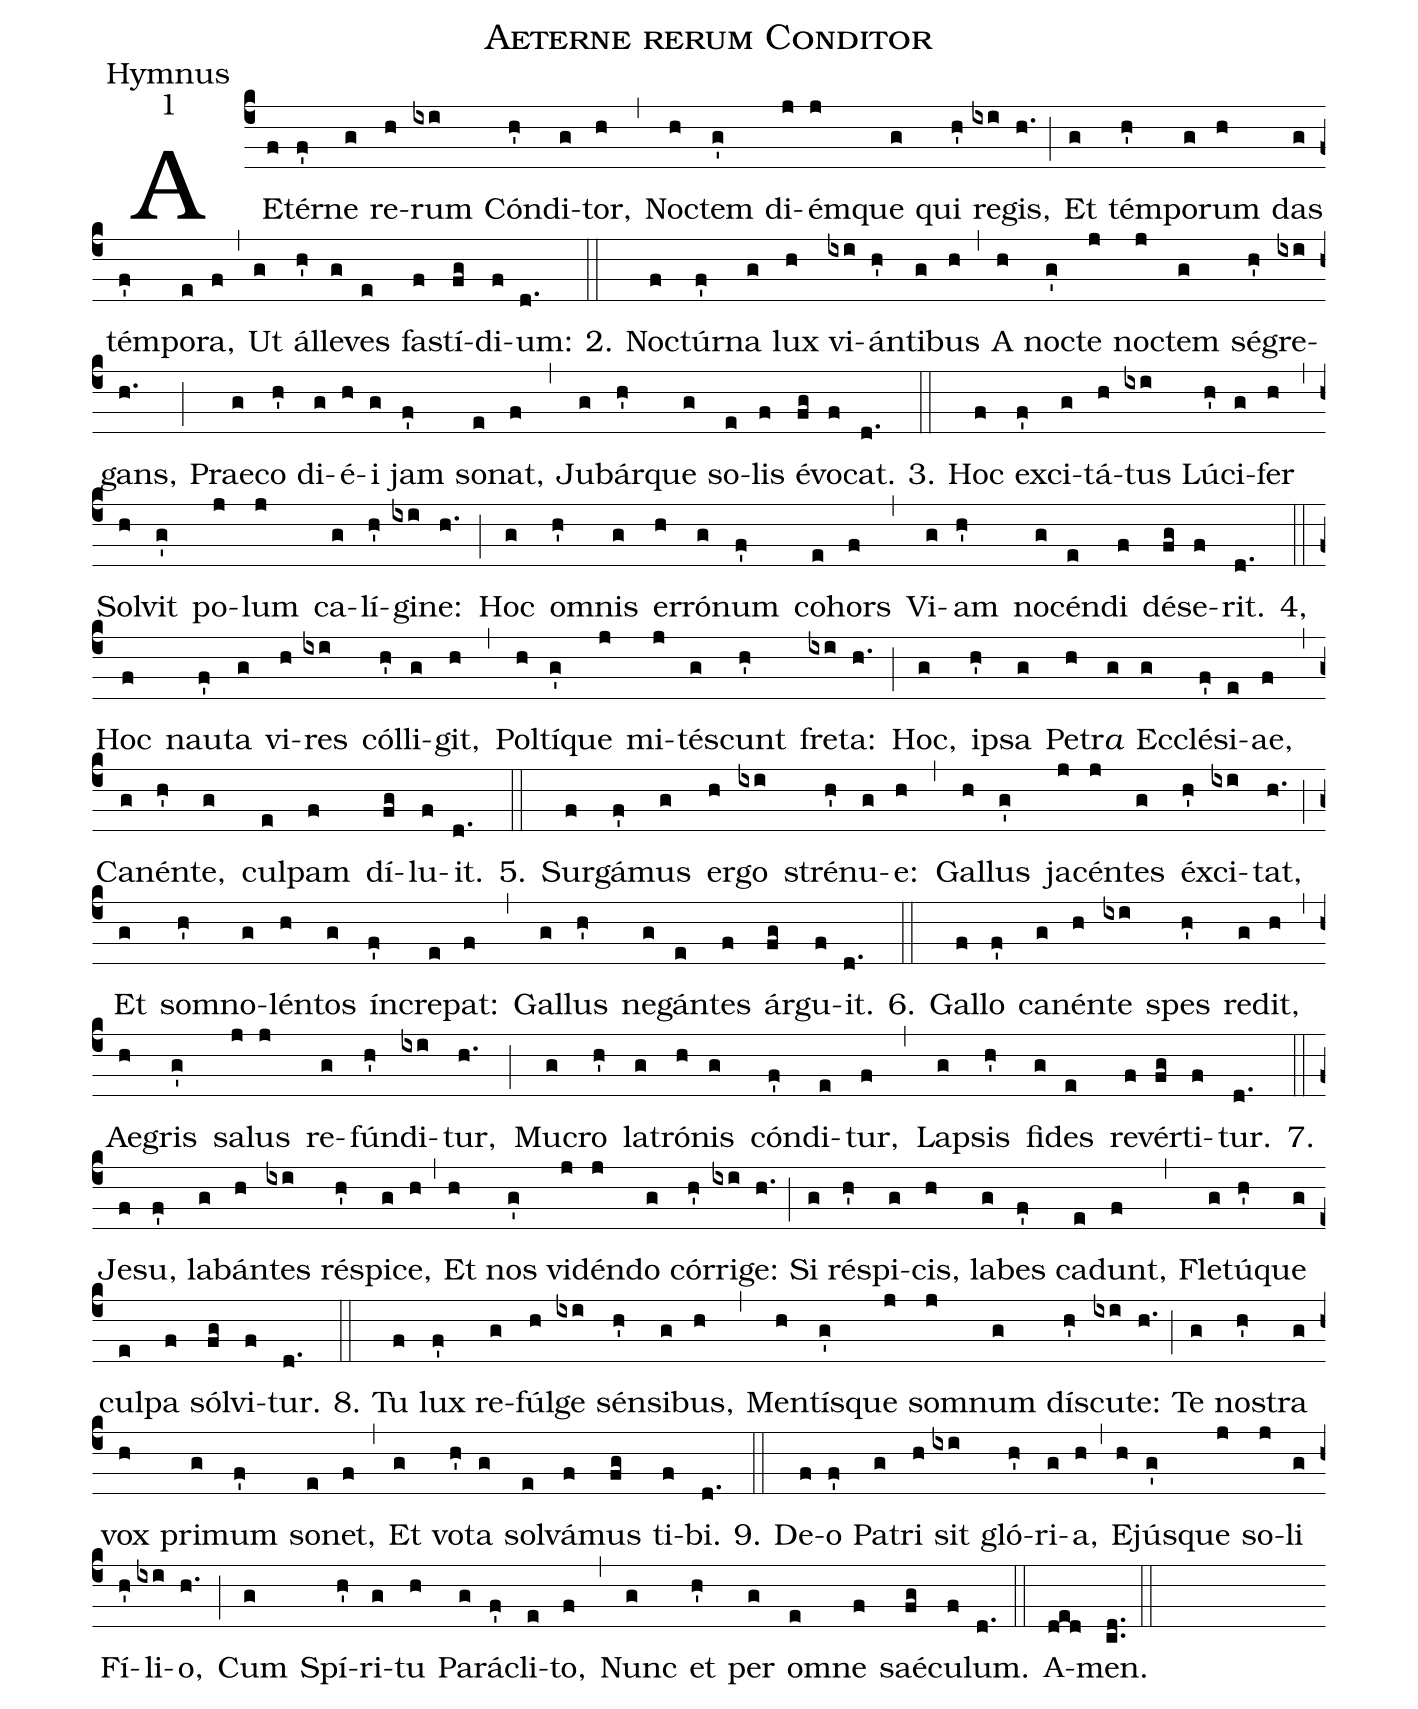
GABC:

name:Aeterne rerum Conditor;
office-part:Hymnus;
mode:1;
%%
(c4) AE(f)tér(f')ne(g) re(h)rum(ixi) Cón(h')di(g)tor,(h) (,) No(h)ctem(g') di(j)ém(j)que(g) qui(h') re(ixi)gis,(h.) (;) Et(g) tém(h')po(g)rum(h) das(g) tém(f')po(e)ra,(f) (,) Ut(g) ál(h')le(g)ves(e) fa(f)stí(fg)di(f)um:(d.) 2.(::) No(f)ctúr(f')na(g) lux(h) vi(ixi)án(h')ti(g)bus(h) (,) A(h) no(g')cte(j) no(j)ctem(g) sé(h')gre(ixi)gans,(h.) (;) Prae(g)co(h') di(g)é(h)i(g) jam(f') so(e)nat,(f) (,) Ju(g)bár(h')que(g) so(e)lis(f) é(fg)vo(f)cat.(d.) 3.(::) Hoc(f) ex(f')ci(g)tá(h)tus(ixi) Lú(h')ci(g)fer(h) (,) Sol(h)vit(g') po(j)lum(j) ca(g)lí(h')gi(ixi)ne:(h.) (;) Hoc(g) o(h')mnis(g) er(h)ró(g)num(f') co(e)hors(f) (,) Vi(g)am(h') no(g)cén(e)di(f) dé(fg)se(f)rit.(d.) 4,(::) Hoc(f) nau(f')ta(g) vi(h)res(ixi) cól(h')li(g)git,(h) (,) Pol(h)tí(g')que(j) mi(j)té(g)scunt(h') fre(ixi)ta:(h.) (;) Hoc,(g) i(h')psa(g) Pe(h)tr<i>a</i>(g) Ec(g)clé(f')si(e)ae,(f) (,) Ca(g)nén(h')te,(g) cul(e)pam(f) dí(fg)lu(f)it.(d.) 5.(::) Sur(f)gá(f')mus(g) er(h)go(ixi) stré(h')nu(g)e:(h) (,) Gal(h)lus(g') ja(j)cén(j)tes(g) éx(h')ci(ixi)tat,(h.) (;) Et(g) so(h')mno(g)lén(h)tos(g) ín(f')cre(e)pat:(f) (,) Gal(g)lus(h') ne(g)gán(e)tes(f) ár(fg)gu(f)it.(d.) 6.(::) Gal(f)lo(f') ca(g)nén(h)te(ixi) spes(h') re(g)dit,(h) (,) Ae(h)gris(g') sa(j)lus(j) re(g)fún(h')di(ixi)tur,(h.) (;) Mu(g)cro(h') la(g)tró(h)nis(g) cón(f')di(e)tur,(f) (,) La(g)psis(h') fi(g)des(e) re(f)vér(fg)ti(f)tur.(d.) 7.(::) Je(f)su,(f') la(g)bán(h)tes(ixi) ré(h')spi(g)ce,(h) (,) Et(h) nos(g') vi(j)dén(j)do(g) cór(h')ri(ixi)ge:(h.) (;) Si(g) ré(h')spi(g)cis,(h) la(g)bes(f') ca(e)dunt,(f) (,) Fle(g)tú(h')que(g) cul(e)pa(f) sól(fg)vi(f)tur.(d.) 8.(::) Tu(f) lux(f') re(g)fúl(h)ge(ixi) sén(h')si(g)bus,(h) (,) Men(h)tí(g')sque(j) so(j)mnum(g) dí(h')scu(ixi)te:(h.) (;) Te(g) no(h')stra(g) vox(h) pri(g)mum(f') so(e)net,(f) (,) Et(g) vo(h')ta(g) sol(e)vá(f)mus(fg) ti(f)bi.(d.) 9.(::) De(f)o(f') Pa(g)tri(h) sit(ixi) gló(h')ri(g)a,(h) (,) E(h)jú(g')sque(j) so(j)li(g) Fí(h')li(ixi)o,(h.) (;) Cum(g) Spí(h')ri(g)tu(h) Pa(g)rá(f')cli(e)to,(f) (,) Nunc(g) et(h') per(g) o(e)mne(f) saé(fg)cu(f)lum.(d.) (::) A(ded)men.(cd..) (::)
